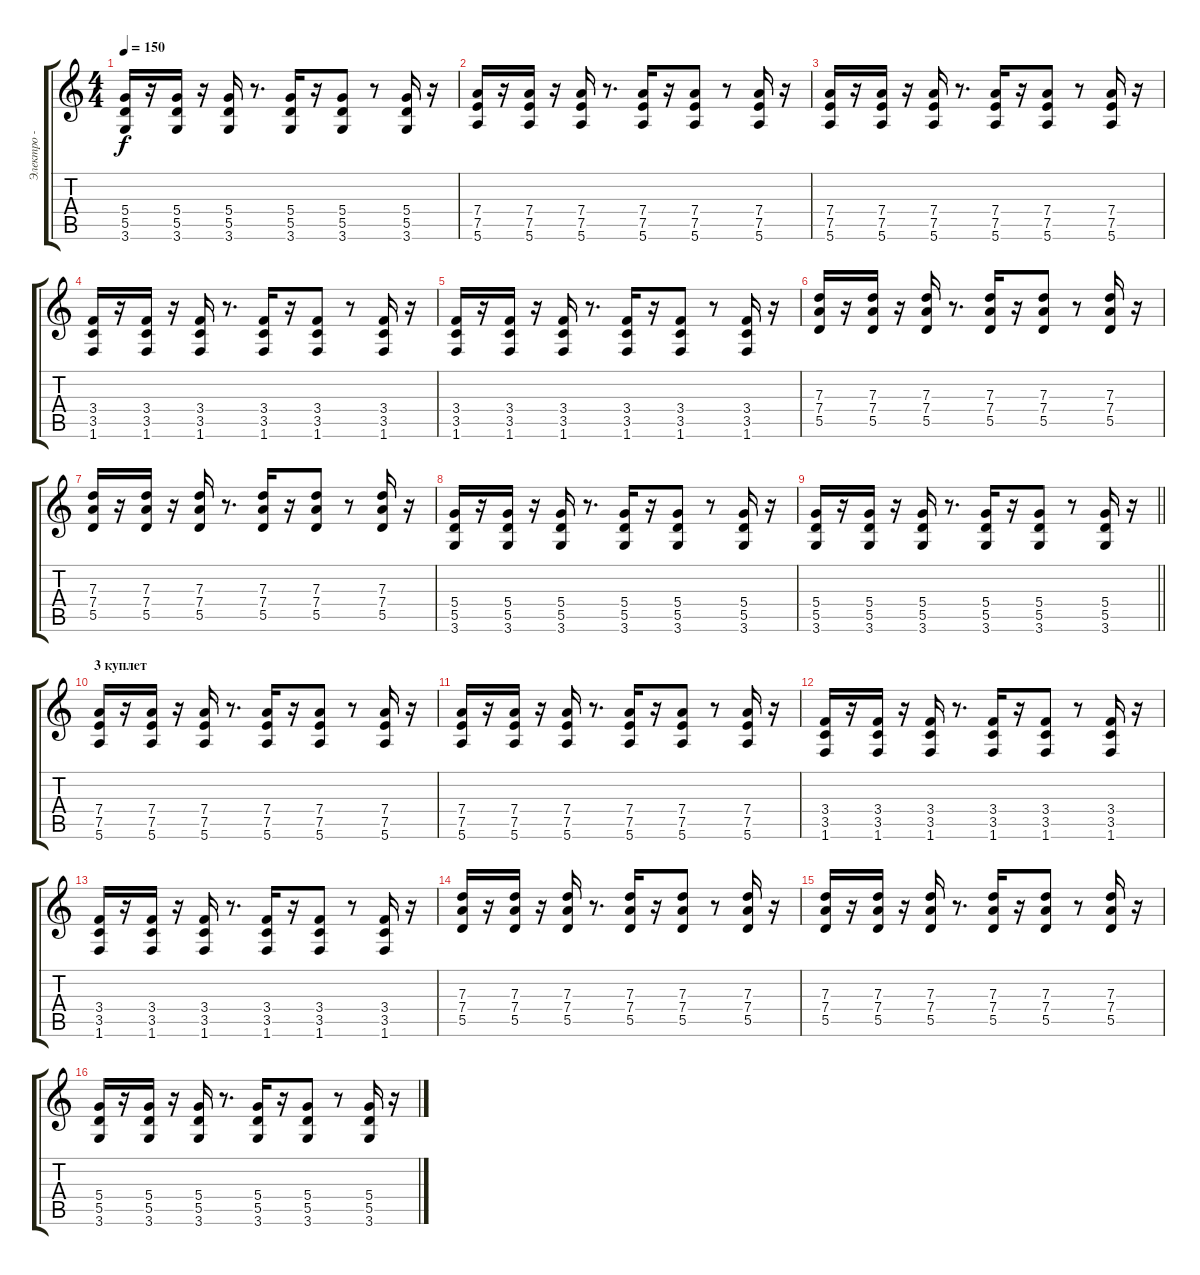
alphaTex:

\track ("Электро - гитара" "Электро - ") {instrument overdrivenguitar}
\staff {score tabs}
\tuning (E4 B3 G3 D3 A2 E2) {hide}
\ts (4 4)
\tempo 150
\clef g2
\ks c
(5.4 5.5 3.6).16{dy f} r.16 (5.4 5.5 3.6).16 r.16 (5.4 5.5 3.6).16 r.8{d} (5.4 5.5 3.6).16 r.16 (5.4 5.5 3.6).8 r.8 (5.4 5.5 3.6).16 r.16 |
(7.4 7.5 5.6).16 r.16 (7.4 7.5 5.6).16 r.16 (7.4 7.5 5.6).16 r.8{d} (7.4 7.5 5.6).16 r.16 (7.4 7.5 5.6).8 r.8 (7.4 7.5 5.6).16 r.16 |
(7.4 7.5 5.6).16 r.16 (7.4 7.5 5.6).16 r.16 (7.4 7.5 5.6).16 r.8{d} (7.4 7.5 5.6).16 r.16 (7.4 7.5 5.6).8 r.8 (7.4 7.5 5.6).16 r.16 |
(3.4 3.5 1.6).16 r.16 (3.4 3.5 1.6).16 r.16 (3.4 3.5 1.6).16 r.8{d} (3.4 3.5 1.6).16 r.16 (3.4 3.5 1.6).8 r.8 (3.4 3.5 1.6).16 r.16 |
(3.4 3.5 1.6).16 r.16 (3.4 3.5 1.6).16 r.16 (3.4 3.5 1.6).16 r.8{d} (3.4 3.5 1.6).16 r.16 (3.4 3.5 1.6).8 r.8 (3.4 3.5 1.6).16 r.16 |
(7.3 7.4 5.5).16 r.16 (7.3 7.4 5.5).16 r.16 (7.3 7.4 5.5).16 r.8{d} (7.3 7.4 5.5).16 r.16 (7.3 7.4 5.5).8 r.8 (7.3 7.4 5.5).16 r.16 |
(7.3 7.4 5.5).16 r.16 (7.3 7.4 5.5).16 r.16 (7.3 7.4 5.5).16 r.8{d} (7.3 7.4 5.5).16 r.16 (7.3 7.4 5.5).8 r.8 (7.3 7.4 5.5).16 r.16 |
(5.4 5.5 3.6).16 r.16 (5.4 5.5 3.6).16 r.16 (5.4 5.5 3.6).16 r.8{d} (5.4 5.5 3.6).16 r.16 (5.4 5.5 3.6).8 r.8 (5.4 5.5 3.6).16 r.16 |
\barLineRight lightlight
(5.4 5.5 3.6).16 r.16 (5.4 5.5 3.6).16 r.16 (5.4 5.5 3.6).16 r.8{d} (5.4 5.5 3.6).16 r.16 (5.4 5.5 3.6).8 r.8 (5.4 5.5 3.6).16 r.16 |
\section ("" "3 куплет")
(7.4 7.5 5.6).16 r.16 (7.4 7.5 5.6).16 r.16 (7.4 7.5 5.6).16 r.8{d} (7.4 7.5 5.6).16 r.16 (7.4 7.5 5.6).8 r.8 (7.4 7.5 5.6).16 r.16 |
(7.4 7.5 5.6).16 r.16 (7.4 7.5 5.6).16 r.16 (7.4 7.5 5.6).16 r.8{d} (7.4 7.5 5.6).16 r.16 (7.4 7.5 5.6).8 r.8 (7.4 7.5 5.6).16 r.16 |
(3.4 3.5 1.6).16 r.16 (3.4 3.5 1.6).16 r.16 (3.4 3.5 1.6).16 r.8{d} (3.4 3.5 1.6).16 r.16 (3.4 3.5 1.6).8 r.8 (3.4 3.5 1.6).16 r.16 |
(3.4 3.5 1.6).16 r.16 (3.4 3.5 1.6).16 r.16 (3.4 3.5 1.6).16 r.8{d} (3.4 3.5 1.6).16 r.16 (3.4 3.5 1.6).8 r.8 (3.4 3.5 1.6).16 r.16 |
(7.3 7.4 5.5).16 r.16 (7.3 7.4 5.5).16 r.16 (7.3 7.4 5.5).16 r.8{d} (7.3 7.4 5.5).16 r.16 (7.3 7.4 5.5).8 r.8 (7.3 7.4 5.5).16 r.16 |
(7.3 7.4 5.5).16 r.16 (7.3 7.4 5.5).16 r.16 (7.3 7.4 5.5).16 r.8{d} (7.3 7.4 5.5).16 r.16 (7.3 7.4 5.5).8 r.8 (7.3 7.4 5.5).16 r.16 |
(5.4 5.5 3.6).16 r.16 (5.4 5.5 3.6).16 r.16 (5.4 5.5 3.6).16 r.8{d} (5.4 5.5 3.6).16 r.16 (5.4 5.5 3.6).8 r.8 (5.4 5.5 3.6).16 r.16
